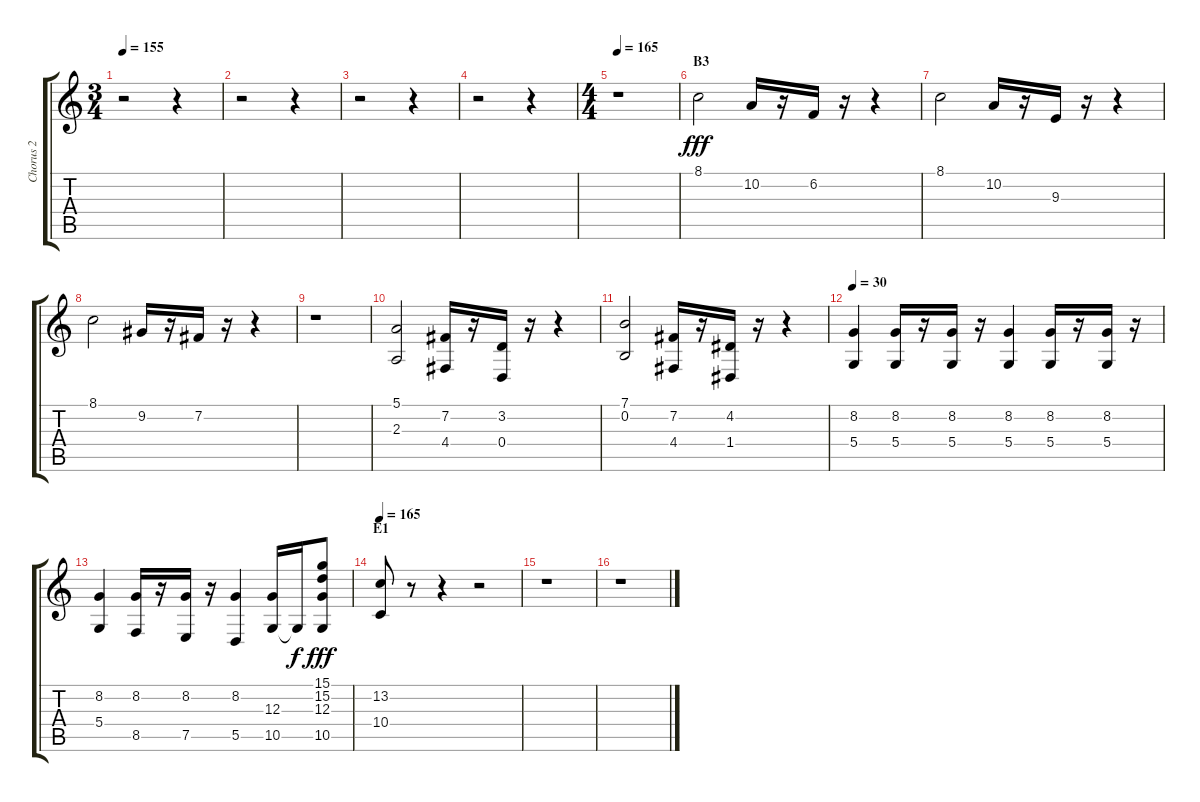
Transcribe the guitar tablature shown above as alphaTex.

\track ("Chorus 2" "Chorus 2") {instrument choiraahs}
\staff {score tabs}
\tuning (E4 B3 G3 D3 A2 E2) {hide}
\ts (3 4)
\tempo 155
\clef g2
\ks c
r.2{dy f} r.4 |
r.2 r.4 |
r.2 r.4 |
r.2 r.4 |
\ts (4 4)
\tempo 165
r.1 |
\section ("" "B3")
8.1.2{dy fff} 10.2.16 r.16 6.2.16 r.16 r.4 |
8.1.2 10.2.16 r.16 9.3.16 r.16 r.4 |
8.1.2 9.2.16 r.16 7.2.16 r.16 r.4 |
r.1 |
(5.1 2.3).2 (7.2 4.4).16 r.16 (3.2 0.4).16 r.16 r.4 |
(7.1 0.2).2 (7.2 4.4).16 r.16 (4.2 1.4).16 r.16 r.4 |
\tempo 30
(8.2 5.4).4 (8.2 5.4).16 r.16 (8.2 5.4).16 r.16 (8.2 5.4).4 (8.2 5.4).16 r.16 (8.2 5.4).16 r.16 |
(8.2 5.4).4 (8.2 8.5).16 r.16 (8.2 7.5).16 r.16 (8.2 5.5).4 (12.3 10.5).16 10.5{t}.16{dy f} (15.1 15.2 12.3 10.5).8{dy fff} |
\section ("" "E1")
\tempo 165
(13.2 10.4).8 r.8 r.4 r.2 |
r.1 |
r.1
